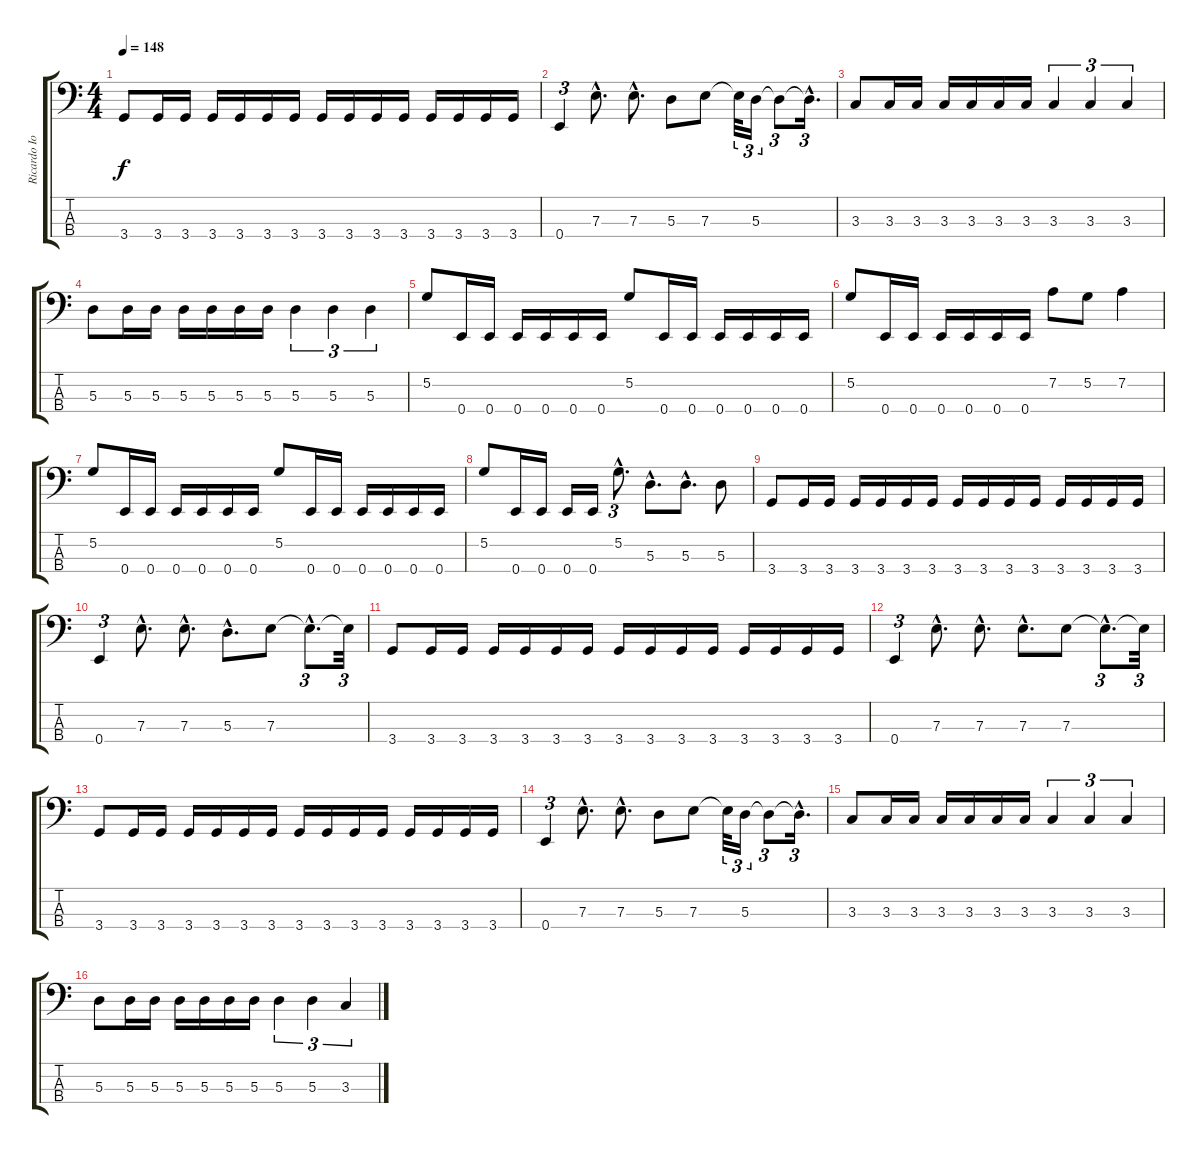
\track ("Ricardo Iorio" "Ricardo Io") {instrument electricbasspick}
\staff {score tabs}
\tuning (G2 D2 A1 E1) {hide}
\ts (4 4)
\tempo 148
\clef f4
\ks c
3.4.8{dy f} 3.4.16 3.4.16 3.4.16 3.4.16 3.4.16 3.4.16 3.4.16 3.4.16 3.4.16 3.4.16 3.4.16 3.4.16 3.4.16 3.4.16 |
0.4.4{tu (3 2)} 7.3{hac}.8{d} 7.3{hac}.8{d} 5.3.8 7.3.8 7.3{t}.32{tu (3 2)} 5.3.16{tu (3 2)} 5.3{t}.8{tu (3 2)} 5.3{hac t}.16{d tu (3 2)} |
3.3.8 3.3.16 3.3.16 3.3.16 3.3.16 3.3.16 3.3.16 3.3.4{tu (3 2)} 3.3.4{tu (3 2)} 3.3.4{tu (3 2)} |
5.3.8 5.3.16 5.3.16 5.3.16 5.3.16 5.3.16 5.3.16 5.3.4{tu (3 2)} 5.3.4{tu (3 2)} 5.3.4{tu (3 2)} |
5.2.8 0.4.16 0.4.16 0.4.16 0.4.16 0.4.16 0.4.16 5.2.8 0.4.16 0.4.16 0.4.16 0.4.16 0.4.16 0.4.16 |
5.2.8 0.4.16 0.4.16 0.4.16 0.4.16 0.4.16 0.4.16 7.2.8 5.2.8 7.2.4 |
5.2.8 0.4.16 0.4.16 0.4.16 0.4.16 0.4.16 0.4.16 5.2.8 0.4.16 0.4.16 0.4.16 0.4.16 0.4.16 0.4.16 |
5.2.8 0.4.16 0.4.16 0.4.16 0.4.16 5.2{hac}.8{d tu (3 2)} 5.3{hac}.8{d} 5.3{hac}.8{d} 5.3.8 |
3.4.8 3.4.16 3.4.16 3.4.16 3.4.16 3.4.16 3.4.16 3.4.16 3.4.16 3.4.16 3.4.16 3.4.16 3.4.16 3.4.16 3.4.16 |
0.4.4{tu (3 2)} 7.3{hac}.8{d} 7.3{hac}.8{d} 5.3{hac}.8{d} 7.3.8 7.3{hac t}.8{d tu (3 2)} 7.3{t}.32{tu (3 2)} |
3.4.8 3.4.16 3.4.16 3.4.16 3.4.16 3.4.16 3.4.16 3.4.16 3.4.16 3.4.16 3.4.16 3.4.16 3.4.16 3.4.16 3.4.16 |
0.4.4{tu (3 2)} 7.3{hac}.8{d} 7.3{hac}.8{d} 7.3{hac}.8{d} 7.3.8 7.3{hac t}.8{d tu (3 2)} 7.3{t}.32{tu (3 2)} |
3.4.8 3.4.16 3.4.16 3.4.16 3.4.16 3.4.16 3.4.16 3.4.16 3.4.16 3.4.16 3.4.16 3.4.16 3.4.16 3.4.16 3.4.16 |
0.4.4{tu (3 2)} 7.3{hac}.8{d} 7.3{hac}.8{d} 5.3.8 7.3.8 7.3{t}.32{tu (3 2)} 5.3.16{tu (3 2)} 5.3{t}.8{tu (3 2)} 5.3{hac t}.16{d tu (3 2)} |
3.3.8 3.3.16 3.3.16 3.3.16 3.3.16 3.3.16 3.3.16 3.3.4{tu (3 2)} 3.3.4{tu (3 2)} 3.3.4{tu (3 2)} |
5.3.8 5.3.16 5.3.16 5.3.16 5.3.16 5.3.16 5.3.16 5.3.4{tu (3 2)} 5.3.4{tu (3 2)} 3.3.4{tu (3 2)}
